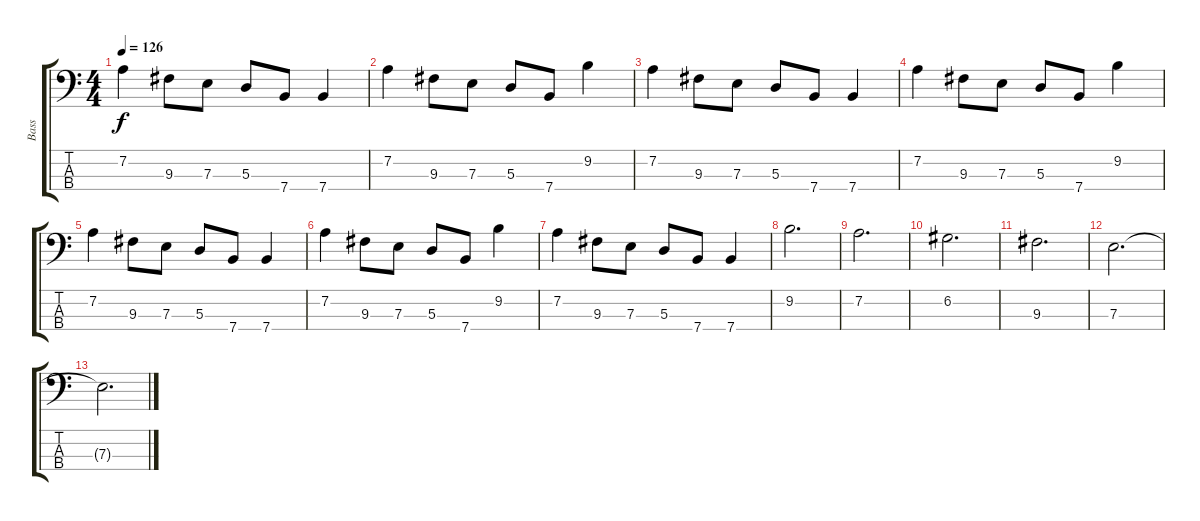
\track ("Bass" "Bass") {instrument electricbassfinger}
\staff {score tabs}
\tuning (G2 D2 A1 E1) {hide}
\ts (4 4)
\tempo 126
\clef f4
\ks c
7.2.4{dy f} 9.3.8 7.3.8 5.3.8 7.4.8 7.4.4 |
7.2.4 9.3.8 7.3.8 5.3.8 7.4.8 9.2.4 |
7.2.4 9.3.8 7.3.8 5.3.8 7.4.8 7.4.4 |
7.2.4 9.3.8 7.3.8 5.3.8 7.4.8 9.2.4 |
7.2.4 9.3.8 7.3.8 5.3.8 7.4.8 7.4.4 |
7.2.4 9.3.8 7.3.8 5.3.8 7.4.8 9.2.4 |
7.2.4 9.3.8 7.3.8 5.3.8 7.4.8 7.4.4 |
9.2.2{d} |
7.2.2{d} |
6.2.2{d} |
9.3.2{d} |
7.3.2{d} |
7.3{t}.2{d}
